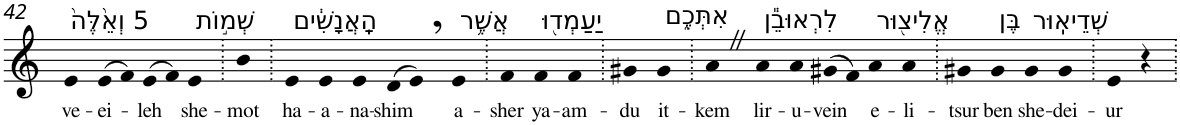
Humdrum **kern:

**kern	**text
*part1	*part1
*staff1	*staff1
*I"Piano	*
*I'Pno	*
!!LO:PB:g=z
*clefG2	*
*k[]	*
=42	=42
!LO:TX:a:t=5 וְאֵ֙לֶּה֙	!
!	!LO:LY:b
4e	ve-
!	!LO:LY:b
(>8e	-ei-
8f)	.
!	!LO:LY:b
(>8e	-leh
8f)	.
!LO:TX:a:t=שְׁמ֣וֹת	!
!	!LO:LY:b
4e	she-
=43.	=43.
!	!LO:LY:b
4b	-mot
=44.	=44.
!LO:TX:a:t=הָֽאֲנָשִׁ֔ים	!
!	!LO:LY:b
4e	ha-
!	!LO:LY:b
4e	-a-
!	!LO:LY:b
4e	-na-
!	!LO:LY:b
(>8d	-shim
8e,)	.
!LO:TX:a:t=אֲשֶׁ֥ר	!
!	!LO:LY:b
4e	a-
=45.	=45.
!	!LO:LY:b
4f	-sher
!LO:TX:a:t=יַעַמְד֖וּ	!
!	!LO:LY:b
4f	ya-
!	!LO:LY:b
4f	-am-
=46.	=46.
!	!LO:LY:b
4g#X	-du
!LO:TX:a:t=אִתְּכֶ֑ם	!
!	!LO:LY:b
4g#	it-
=47.	=47.
!	!LO:LY:b
4aZ	-kem
!LO:TX:a:t=לִרְאוּבֵ֕ן	!
!	!LO:LY:b
4a	lir-
!	!LO:LY:b
4a	-u-
!	!LO:LY:b
(>8g#X	-vein
8f)	.
!LO:TX:a:t=אֱלִיצ֖וּר	!
!	!LO:LY:b
4a	e-
!	!LO:LY:b
4a	-li-
=48.	=48.
!	!LO:LY:b
4g#X	-tsur
!LO:TX:a:t=בֶּן	!
!	!LO:LY:b
4g#	ben
!LO:TX:a:t=שְׁדֵיאֽוּר	!
!	!LO:LY:b
4g#	she-
!	!LO:LY:b
4g#	-dei-
=49.	=49.
!	!LO:LY:b
4e	-ur
4r	.
=.	=.
*-	*-
